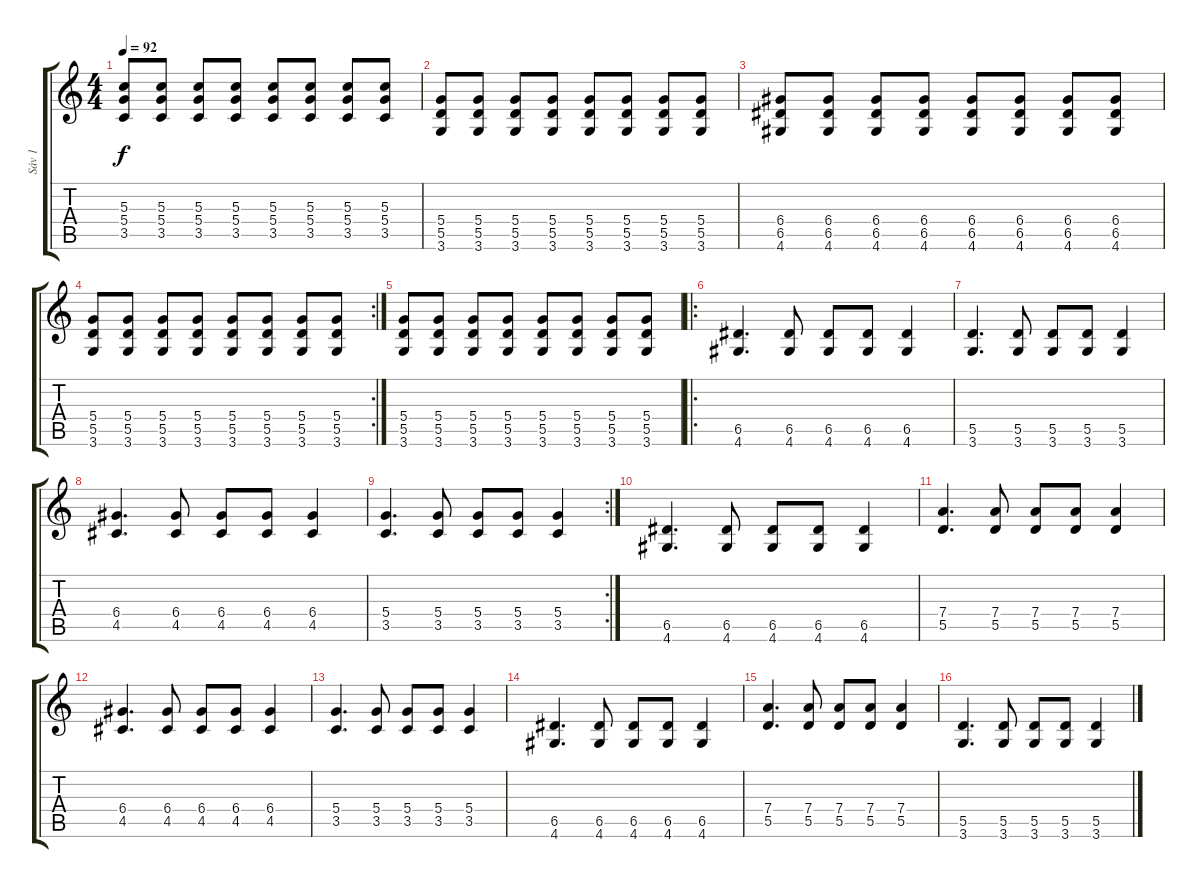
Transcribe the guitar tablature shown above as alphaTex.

\track ("Sáv 1" "Sáv 1") {instrument electricguitarmuted}
\staff {score tabs}
\tuning (E4 B3 G3 D3 A2 E2) {hide}
\ts (4 4)
\tempo 92
\clef g2
\ks c
(5.3 5.4 3.5).8{dy f instrument electricguitarmuted} (5.3 5.4 3.5).8 (5.3 5.4 3.5).8 (5.3 5.4 3.5).8 (5.3 5.4 3.5).8 (5.3 5.4 3.5).8 (5.3 5.4 3.5).8 (5.3 5.4 3.5).8 |
(5.4 5.5 3.6).8 (5.4 5.5 3.6).8 (5.4 5.5 3.6).8 (5.4 5.5 3.6).8 (5.4 5.5 3.6).8 (5.4 5.5 3.6).8 (5.4 5.5 3.6).8 (5.4 5.5 3.6).8 |
(6.4 6.5 4.6).8 (6.4 6.5 4.6).8 (6.4 6.5 4.6).8 (6.4 6.5 4.6).8 (6.4 6.5 4.6).8 (6.4 6.5 4.6).8 (6.4 6.5 4.6).8 (6.4 6.5 4.6).8 |
\rc 2
(5.4 5.5 3.6).8 (5.4 5.5 3.6).8 (5.4 5.5 3.6).8 (5.4 5.5 3.6).8 (5.4 5.5 3.6).8 (5.4 5.5 3.6).8 (5.4 5.5 3.6).8 (5.4 5.5 3.6).8 |
(5.4 5.5 3.6).8 (5.4 5.5 3.6).8 (5.4 5.5 3.6).8 (5.4 5.5 3.6).8 (5.4 5.5 3.6).8 (5.4 5.5 3.6).8 (5.4 5.5 3.6).8 (5.4 5.5 3.6).8 |
\ro
(6.5 4.6).4{d instrument electricguitarclean} (6.5 4.6).8 (6.5 4.6).8 (6.5 4.6).8 (6.5 4.6).4 |
(5.5 3.6).4{d} (5.5 3.6).8 (5.5 3.6).8 (5.5 3.6).8 (5.5 3.6).4 |
(6.4 4.5).4{d} (6.4 4.5).8 (6.4 4.5).8 (6.4 4.5).8 (6.4 4.5).4 |
\rc 2
(5.4 3.5).4{d} (5.4 3.5).8 (5.4 3.5).8 (5.4 3.5).8 (5.4 3.5).4 |
(6.5 4.6).4{d instrument electricguitarclean} (6.5 4.6).8 (6.5 4.6).8 (6.5 4.6).8 (6.5 4.6).4 |
(7.4 5.5).4{d} (7.4 5.5).8 (7.4 5.5).8 (7.4 5.5).8 (7.4 5.5).4 |
(6.4 4.5).4{d} (6.4 4.5).8 (6.4 4.5).8 (6.4 4.5).8 (6.4 4.5).4 |
(5.4 3.5).4{d} (5.4 3.5).8 (5.4 3.5).8 (5.4 3.5).8 (5.4 3.5).4 |
(6.5 4.6).4{d instrument electricguitarclean} (6.5 4.6).8 (6.5 4.6).8 (6.5 4.6).8 (6.5 4.6).4 |
(7.4 5.5).4{d} (7.4 5.5).8 (7.4 5.5).8 (7.4 5.5).8 (7.4 5.5).4 |
(5.5 3.6).4{d} (5.5 3.6).8 (5.5 3.6).8 (5.5 3.6).8 (5.5 3.6).4
